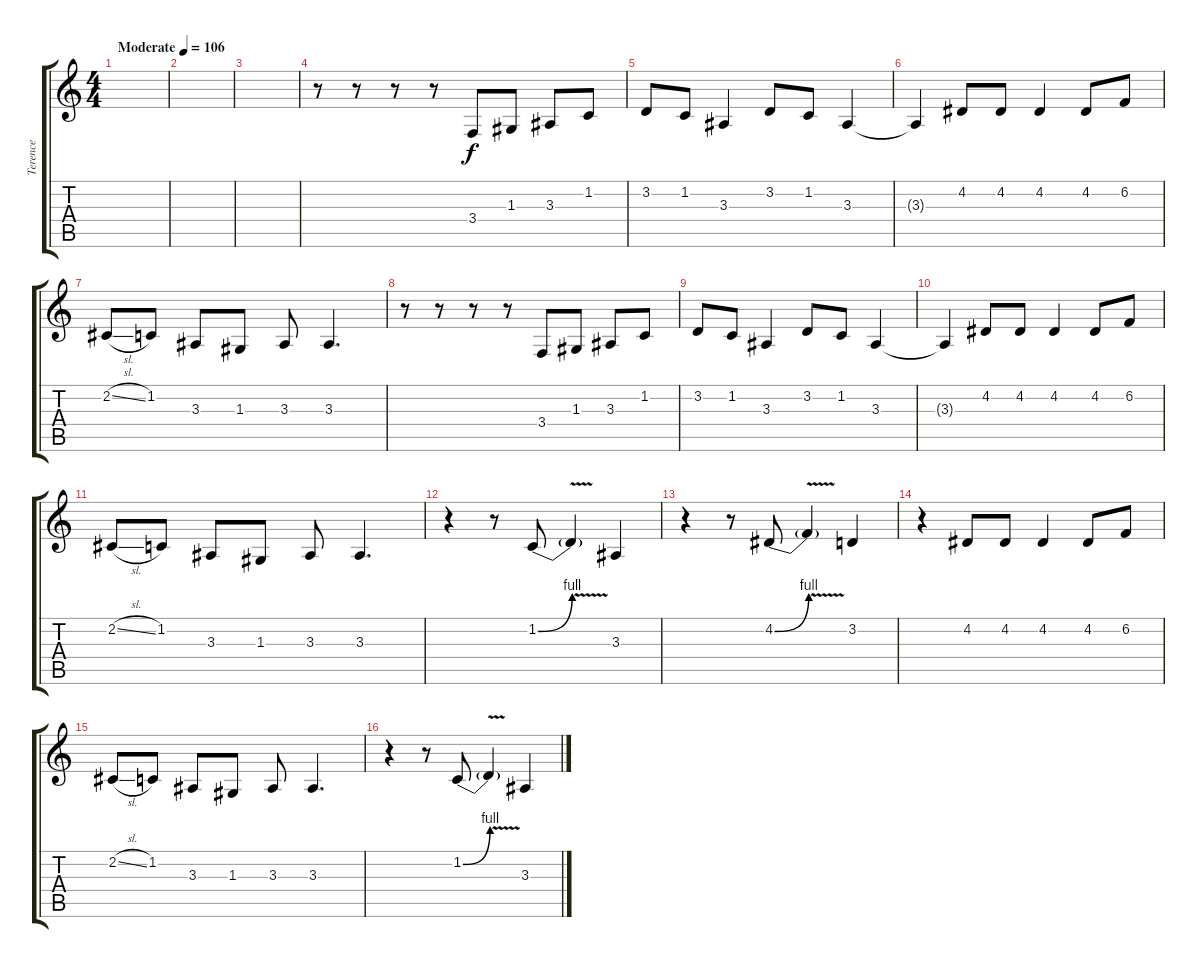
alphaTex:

\track (" Terence " " Terence ") {instrument drawbarorgan}
\staff {score tabs}
\tuning (E4 B3 G3 D3 A2 E2) {hide}
\ts (4 4)
\tempo (106 "Moderate")
\clef g2
\ks c
|
|
|
r.8 r.8 r.8 r.8 3.4.8 1.3.8 3.3.8 1.2.8 |
3.2.8 1.2.8 3.3.4 3.2.8 1.2.8 3.3.4 |
3.3{t}.4 4.2.8 4.2.8 4.2.4 4.2.8 6.2.8 |
2.2{sl}.8 1.2.8 3.3.8 1.3.8 3.3.8 3.3.4{d} |
r.8 r.8 r.8 r.8 3.4.8 1.3.8 3.3.8 1.2.8 |
3.2.8 1.2.8 3.3.4 3.2.8 1.2.8 3.3.4 |
3.3{t}.4 4.2.8 4.2.8 4.2.4 4.2.8 6.2.8 |
2.2{sl}.8 1.2.8 3.3.8 1.3.8 3.3.8 3.3.4{d} |
r.4 r.8 1.2{be (bend 0 0 60 4)}.8 1.2{v t}.4 3.3.4 |
r.4 r.8 4.2{be (bend 0 0 60 4)}.8 4.2{v t}.4 3.2.4 |
r.4 4.2.8 4.2.8 4.2.4 4.2.8 6.2.8 |
2.2{sl}.8 1.2.8 3.3.8 1.3.8 3.3.8 3.3.4{d} |
r.4 r.8 1.2{be (bend 0 0 60 4)}.8 1.2{v t}.4 3.3.4
